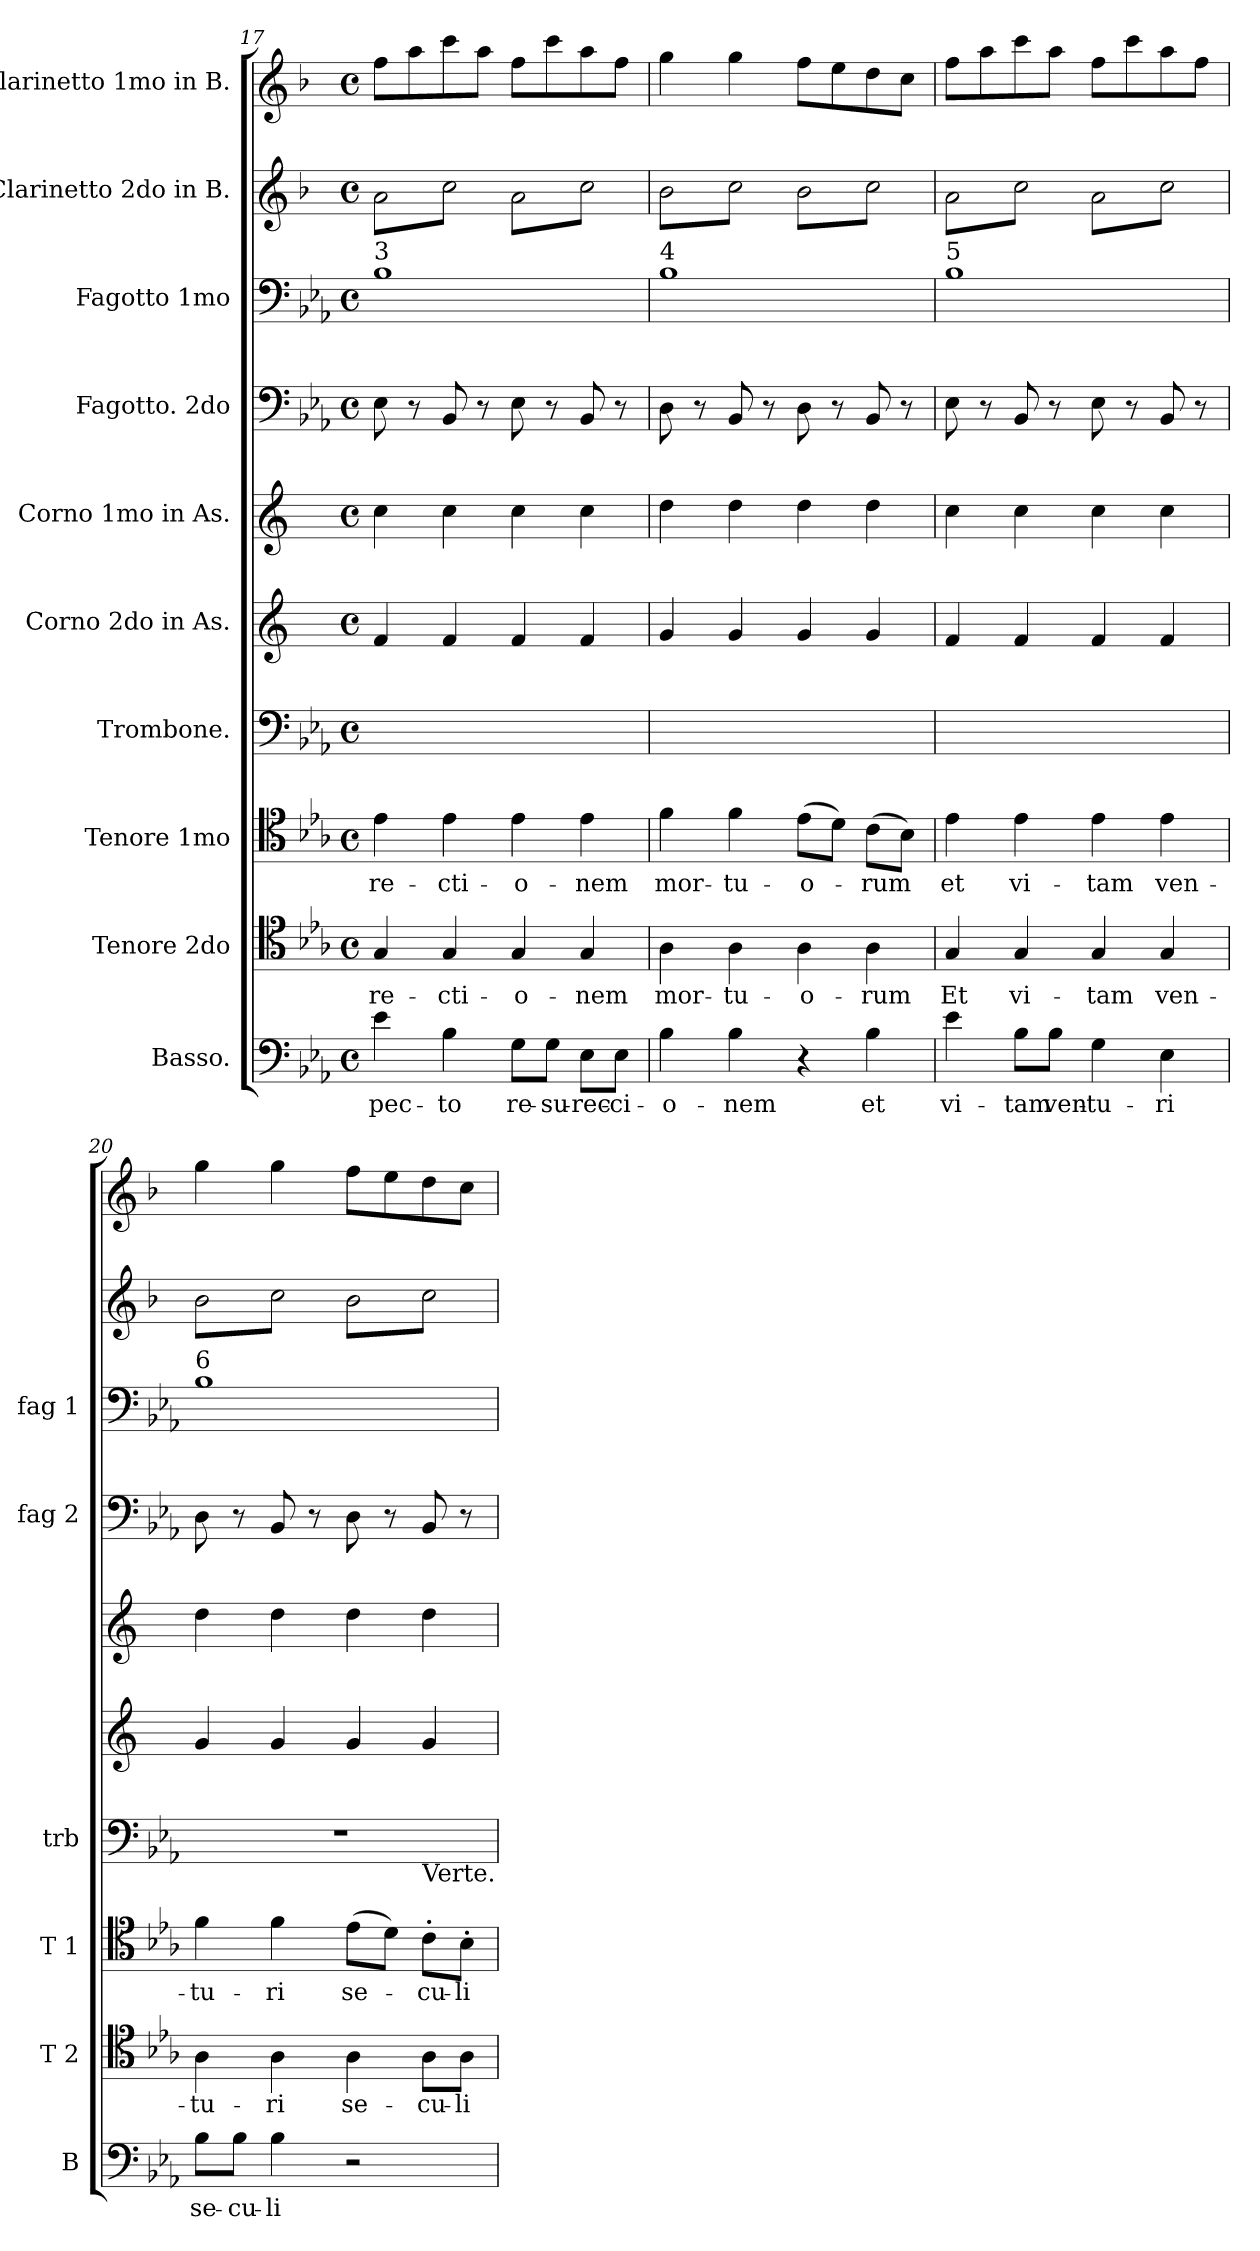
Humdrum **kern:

**kern	**text	**kern	**text	**kern	**text	**kern	**kern	**kern	**kern	**kern	**kern	**kern
*part10	*part10	*part9	*part9	*part8	*part8	*part7	*part6	*part5	*part4	*part3	*part2	*part1
*staff10	*staff10	*staff9	*staff9	*staff8	*staff8	*staff7	*staff6	*staff5	*staff4	*staff3	*staff2	*staff1
*I"Basso.	*	*I"Tenore 2do	*	*I"Tenore 1mo	*	*I"Trombone.	*I"Corno 2do in As.	*I"Corno 1mo in As.	*I"Fagotto. 2do	*I"Fagotto 1mo	*I"Clarinetto 2do in B.	*I"Clarinetto 1mo in B.
*I'B	*	*I'T 2	*	*I'T 1	*	*I'trb	*	*	*I'fag 2	*I'fag 1	*	*
*clefF4	*	*clefC4	*	*clefC4	*	*clefF4	*clefG2	*clefG2	*clefF4	*clefF4	*clefG2	*clefG2
*	*	*	*	*	*	*	*ITrd5c9	*ITrd-2c-3	*	*	*ITrd1c2	*ITrd1c2
*k[b-e-a-]	*	*k[b-e-a-]	*	*k[b-e-a-]	*	*k[b-e-a-]	*k[b-e-a-]	*k[b-e-a-]	*k[b-e-a-]	*k[b-e-a-]	*k[b-e-a-]	*k[b-e-a-]
*E-:	*	*E-:	*	*E-:	*	*E-:	*	*	*E-:	*E-:	*E-:	*E-:
*M4/4	*	*M4/4	*	*M4/4	*	*M4/4	*M4/4	*M4/4	*M4/4	*M4/4	*M4/4	*M4/4
*met(c)	*	*met(c)	*	*met(c)	*	*met(c)	*met(c)	*met(c)	*met(c)	*met(c)	*met(c)	*met(c)
=17	=17	=17	=17	=17	=17	=17	=17	=17	=17	=17	=17	=17
!	!	!	!	!	!	!	!	!	!	!LO:TX:a:t=3	!	!
*	*	*	*	*	*	*	*	*	*	*	*tremolo	*
4e-\	-pec-	4G/	-re-	4e-\	-re-	1ryy	4A-/	4ee-\	8E-\	1B-	8g\L	8ee-\L
.	.	.	.	.	.	.	.	.	8r	.	8b-\	8gg\
4B-\	-to	4G/	-cti-	4e-\	-cti-	.	4A-/	4ee-\	8BB-/	.	8g\	8bb-\
.	.	.	.	.	.	.	.	.	8r	.	8b-\J	8gg\J
8G\L	re-	4G/	-o-	4e-\	-o-	.	4A-/	4ee-\	8E-\	.	8g\L	8ee-\L
8G\J	-su-	.	.	.	.	.	.	.	8r	.	8b-\	8bb-\
8E-\L	-rec-	4G/	-nem	4e-\	-nem	.	4A-/	4ee-\	8BB-/	.	8g\	8gg\
8E-\J	-ci-	.	.	.	.	.	.	.	8r	.	8b-\J	8ee-\J
=18	=18	=18	=18	=18	=18	=18	=18	=18	=18	=18	=18	=18
!	!	!	!	!	!	!	!	!	!	!LO:TX:a:t=4	!	!
4B-\	-o-	4A-\	mor-	4f\	mor-	1ryy	4B-/	4ff\	8D\	1B-	8a-\L	4ff\
.	.	.	.	.	.	.	.	.	8r	.	8b-\	.
4B-\	-nem	4A-\	-tu-	4f\	-tu-	.	4B-/	4ff\	8BB-/	.	8a-\	4ff\
.	.	.	.	.	.	.	.	.	8r	.	8b-\J	.
4r	.	4A-\	-o-	(8e-\L	-o-	.	4B-/	4ff\	8D\	.	8a-\L	8ee-\L
.	.	.	.	8d\J)	.	.	.	.	8r	.	8b-\	8dd\
4B-\	et	4A-\	-rum	(8c\L	-rum	.	4B-/	4ff\	8BB-/	.	8a-\	8cc\
.	.	.	.	8B-\J)	.	.	.	.	8r	.	8b-\J	8b-\J
=19	=19	=19	=19	=19	=19	=19	=19	=19	=19	=19	=19	=19
!	!	!	!	!	!	!	!	!	!	!LO:TX:a:t=5	!	!
4e-\	vi-	4G/	Et	4e-\	et	1ryy	4A-/	4ee-\	8E-\	1B-	8g\L	8ee-\L
.	.	.	.	.	.	.	.	.	8r	.	8b-\	8gg\
8B-\L	-tam	4G/	vi-	4e-\	vi-	.	4A-/	4ee-\	8BB-/	.	8g\	8bb-\
8B-\J	ven-	.	.	.	.	.	.	.	8r	.	8b-\J	8gg\J
4G\	-tu-	4G/	-tam	4e-\	-tam	.	4A-/	4ee-\	8E-\	.	8g\L	8ee-\L
.	.	.	.	.	.	.	.	.	8r	.	8b-\	8bb-\
4E-\	-ri	4G/	ven-	4e-\	ven-	.	4A-/	4ee-\	8BB-/	.	8g\	8gg\
.	.	.	.	.	.	.	.	.	8r	.	8b-\J	8ee-\J
=20	=20	=20	=20	=20	=20	=20	=20	=20	=20	=20	=20	=20
!	!	!	!	!	!	!	!	!	!	!LO:TX:a:t=6	!	!
8B-\L	se-	4A-\	-tu-	4f\	-tu-	1r	4B-/	4ff\	8D\	1B-	8a-\L	4ff\
8B-\J	-cu-	.	.	.	.	.	.	.	8r	.	8b-\	.
4B-\	-li	4A-\	-ri	4f\	-ri	.	4B-/	4ff\	8BB-/	.	8a-\	4ff\
.	.	.	.	.	.	.	.	.	8r	.	8b-\J	.
2r	.	4A-\	se-	(8e-\L	se-	.	4B-/	4ff\	8D\	.	8a-\L	8ee-\L
.	.	.	.	8d\J)	.	.	.	.	8r	.	8b-\	8dd\
.	.	8A-\L	-cu-	8c'\L	-cu-	.	4B-/	4ff\	8BB-/	.	8a-\	8cc\
.	.	8A-\J	-li	8B-'\J	-li	.	.	.	8r	.	8b-\J	8b-\J
*	*	*	*	*	*	*	*	*	*	*	*Xtremolo	*
.	.	.	.	.	.	.	.	.	.	.	.	.
.	.	.	.	.	.	.	.	.	.	.	.	.
!	!	!	!	!	!	!LO:TX:b:t=Verte.	!	!	!	!	!	!
=	=	=	=	=	=	=	=	=	=	=	=	=
*-	*-	*-	*-	*-	*-	*-	*-	*-	*-	*-	*-	*-
